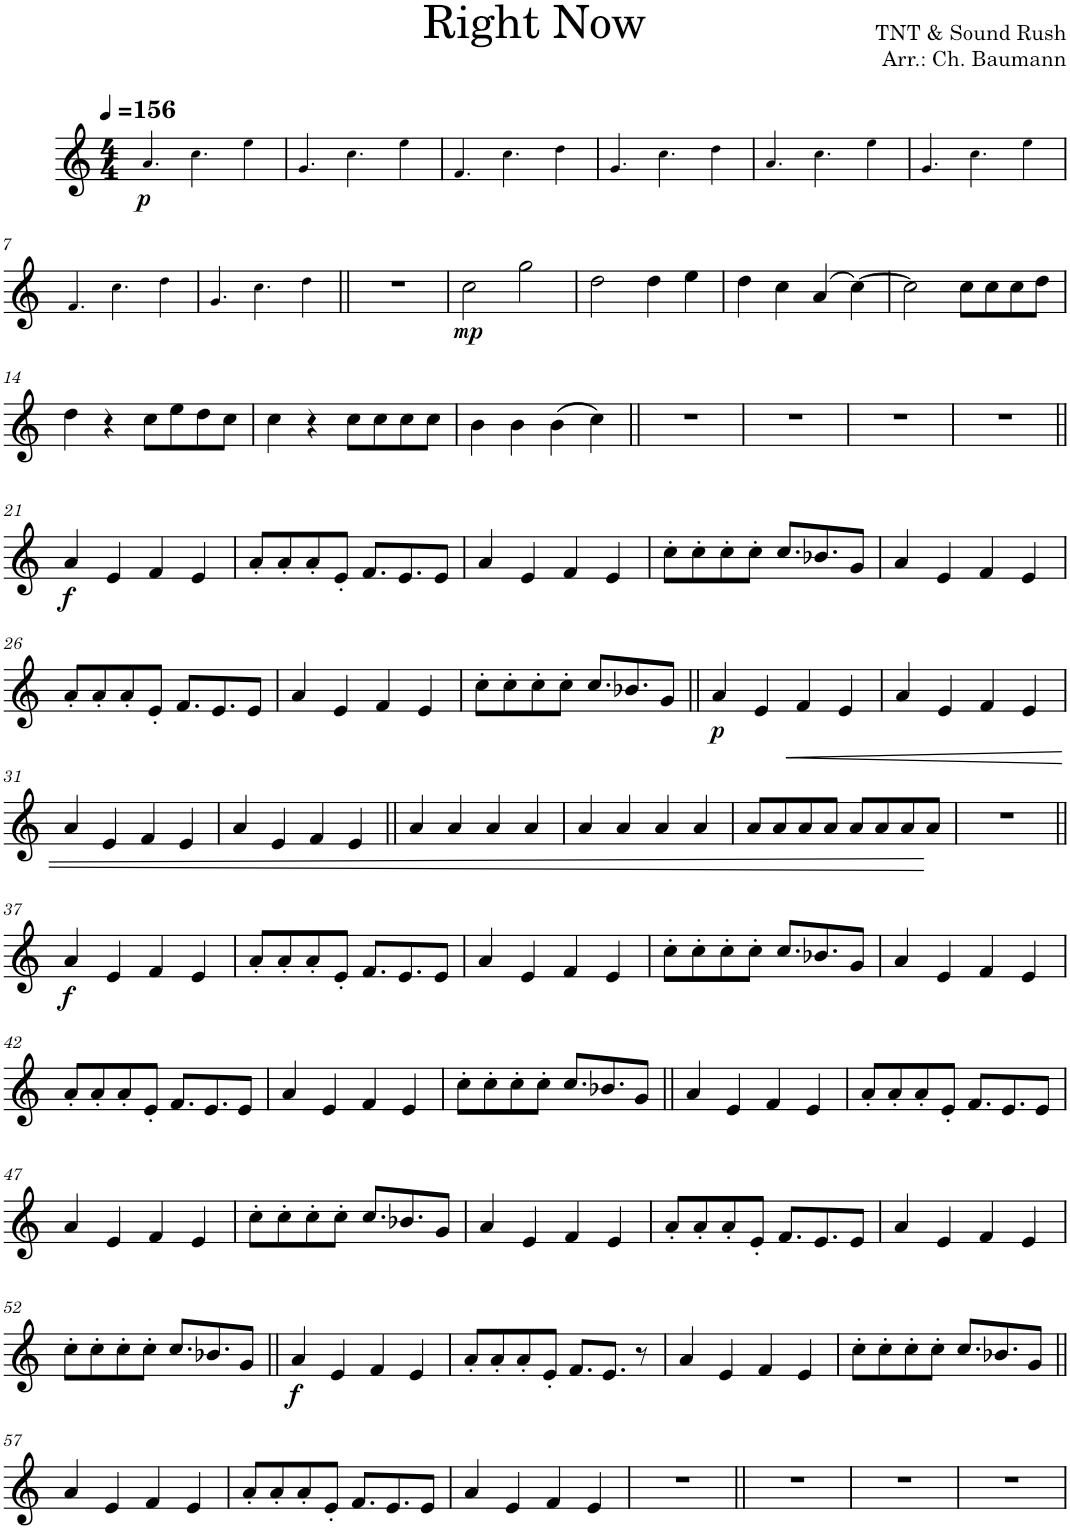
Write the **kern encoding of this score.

**kern	**dynam
*part1	*part1
*staff1	*staff1
*I"Bb Trumpet	*
*I'Bb Tpt.	*
*clefG2	*
*Trd1c2	*
*k[]	*
*M4/4	*
*MM156	*
=1	=1
!	!LO:DY:b
4.a!/	p
4.cc!\	.
4ee!\	.
=2	=2
4.g!/	.
4.cc!\	.
4ee!\	.
=3	=3
4.f!/	.
4.cc!\	.
4dd!\	.
=4	=4
4.g!/	.
4.cc!\	.
4dd!\	.
=5	=5
4.a!/	.
4.cc!\	.
4ee!\	.
=6	=6
4.g!/	.
4.cc!\	.
4ee!\	.
!!LO:LB:g=z
=7	=7
4.f!/	.
4.cc!\	.
4dd!\	.
=8	=8
4.g!/	.
4.cc!\	.
4dd!\	.
=9||	=9||
1r	.
=10	=10
!	!LO:DY:b
2cc\	mp
2gg\	.
=11	=11
2dd\	.
4dd\	.
4ee\	.
=12	=12
4dd\	.
4cc\	.
(4a/	.
[4cc\)	.
=13	=13
2cc\]	.
8cc\L	.
8cc\	.
8cc\	.
8dd\J	.
!!LO:LB:g=z
=14	=14
4dd\	.
4r	.
8cc\L	.
8ee\	.
8dd\	.
8cc\J	.
=15	=15
4cc\	.
4r	.
8cc\L	.
8cc\	.
8cc\	.
8cc\J	.
=16	=16
4b\	.
4b\	.
(4b\	.
4cc\)	.
=17||	=17||
1r	.
=18	=18
1r	.
=19	=19
1r	.
=20	=20
1r	.
!!LO:LB:g=z
=21||	=21||
!	!LO:DY:b
4a/	f
4e/	.
4f/	.
4e/	.
=22	=22
8a'/L	.
8a'/	.
8a'/	.
8e'/J	.
8.f/L	.
8.e/	.
8e/J	.
=23	=23
4a/	.
4e/	.
4f/	.
4e/	.
=24	=24
8cc'\L	.
8cc'\	.
8cc'\	.
8cc'\J	.
8.cc/L	.
8.b-X/	.
8g/J	.
=25	=25
4a/	.
4e/	.
4f/	.
4e/	.
!!LO:LB:g=z
=26	=26
8a'/L	.
8a'/	.
8a'/	.
8e'/J	.
8.f/L	.
8.e/	.
8e/J	.
=27	=27
4a/	.
4e/	.
4f/	.
4e/	.
=28	=28
8cc'\L	.
8cc'\	.
8cc'\	.
8cc'\J	.
8.cc/L	.
8.b-X/	.
8g/J	.
=29||	=29||
!	!LO:DY:b
4a/	p
4e/	.
!	!LO:HP:b
4f/	<
4e/	.
=30	=30
4a/	.
4e/	.
4f/	.
4e/	.
!!LO:LB:g=z
=31	=31
4a/	.
4e/	.
4f/	.
4e/	.
=32	=32
4a/	.
4e/	.
4f/	.
4e/	.
=33||	=33||
4a/	.
4a/	.
4a/	.
4a/	.
=34	=34
4a/	.
4a/	.
4a/	.
4a/	.
=35	=35
8a/L	.
8a/	.
8a/	.
8a/J	.
8a/L	.
8a/	.
8a/	.
8a/J	[
=36	=36
1r	.
!!LO:LB:g=z
=37||	=37||
!	!LO:DY:b
4a/	f
4e/	.
4f/	.
4e/	.
=38	=38
8a'/L	.
8a'/	.
8a'/	.
8e'/J	.
8.f/L	.
8.e/	.
8e/J	.
=39	=39
4a/	.
4e/	.
4f/	.
4e/	.
=40	=40
8cc'\L	.
8cc'\	.
8cc'\	.
8cc'\J	.
8.cc/L	.
8.b-X/	.
8g/J	.
=41	=41
4a/	.
4e/	.
4f/	.
4e/	.
!!LO:LB:g=z
=42	=42
8a'/L	.
8a'/	.
8a'/	.
8e'/J	.
8.f/L	.
8.e/	.
8e/J	.
=43	=43
4a/	.
4e/	.
4f/	.
4e/	.
=44	=44
8cc'\L	.
8cc'\	.
8cc'\	.
8cc'\J	.
8.cc/L	.
8.b-X/	.
8g/J	.
=45||	=45||
4a/	.
4e/	.
4f/	.
4e/	.
=46	=46
8a'/L	.
8a'/	.
8a'/	.
8e'/J	.
8.f/L	.
8.e/	.
8e/J	.
!!LO:LB:g=z
=47	=47
4a/	.
4e/	.
4f/	.
4e/	.
=48	=48
8cc'\L	.
8cc'\	.
8cc'\	.
8cc'\J	.
8.cc/L	.
8.b-X/	.
8g/J	.
=49	=49
4a/	.
4e/	.
4f/	.
4e/	.
=50	=50
8a'/L	.
8a'/	.
8a'/	.
8e'/J	.
8.f/L	.
8.e/	.
8e/J	.
=51	=51
4a/	.
4e/	.
4f/	.
4e/	.
!!LO:LB:g=z
=52	=52
8cc'\L	.
8cc'\	.
8cc'\	.
8cc'\J	.
8.cc/L	.
8.b-X/	.
8g/J	.
=53||	=53||
!	!LO:DY:b
4a/	f
4e/	.
4f/	.
4e/	.
=54	=54
8a'/L	.
8a'/	.
8a'/	.
8e'/J	.
8.f/L	.
8.e/J	.
8r	.
=55	=55
4a/	.
4e/	.
4f/	.
4e/	.
=56	=56
8cc'\L	.
8cc'\	.
8cc'\	.
8cc'\J	.
8.cc/L	.
8.b-X/	.
8g/J	.
!!LO:LB:g=z
=57||	=57||
4a/	.
4e/	.
4f/	.
4e/	.
=58	=58
8a'/L	.
8a'/	.
8a'/	.
8e'/J	.
8.f/L	.
8.e/	.
8e/J	.
=59	=59
4a/	.
4e/	.
4f/	.
4e/	.
=60	=60
1r	.
=61||	=61||
1r	.
=62	=62
1r	.
=63	=63
1r	.
=	=
*-	*-
